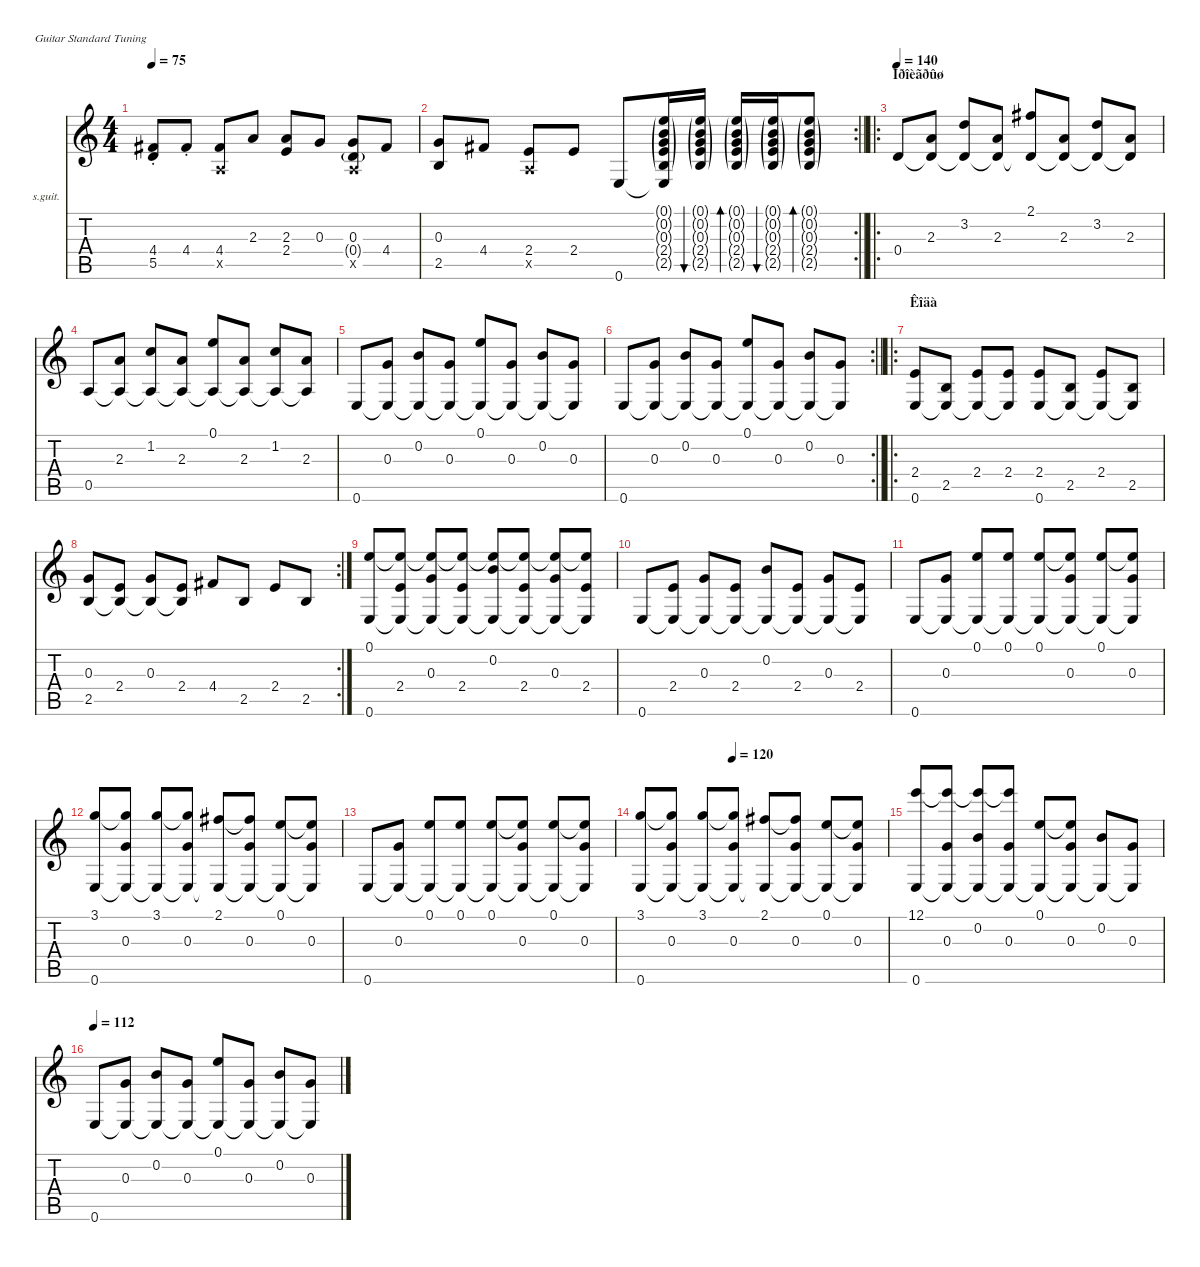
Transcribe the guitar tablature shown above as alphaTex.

\defaultSystemsLayout 4
\hideDynamics
\bracketExtendMode nobrackets
\firstSystemTrackNameOrientation horizontal
\otherSystemsTrackNameOrientation horizontal
\track ("Гитара" "s.guit.") {instrument acousticguitarsteel}
\staff {score tabs}
\tuning (E4 B3 G3 D3 A2 E2)
\ts (4 4)
\tempo 75
\clef g2
\ks c
(4.4{st acc #} 5.5{st}).8{dy f beam Up} 4.4{st acc #}.8{beam Up} (4.4{acc #} 0.5{x}).8{beam Up} 2.3.8{beam Up} (2.3 2.4).8{beam Up} 0.3.8{beam Up} (0.3 0.4{g} 0.5{x}).8{beam Up} 4.4{acc #}.8{beam Up} |
\rc 2
\barLineRight lightlight
(0.3 2.5).8{beam Up} 4.4{acc #}.8{beam Up} (2.4 0.5{x}).8{beam Up} 2.4.8{beam Up} 0.6.8{beam Up} (0.1{g} 0.2{g} 0.3{g} 2.4{g} 2.5{g} 0.6{t}).16{beam Up} (0.1{g} 0.2{g} 0.3{g} 2.4{g} 2.5{g}).16{bu 60 dy mf beam Up} (0.1{g} 0.2{g} 0.3{g} 2.4{g} 2.5{g}).16{bd 60 beam Up} (0.1{g} 0.2{g} 0.3{g} 2.4{g} 2.5{g}).16{bu 60 beam Up} (0.1{g} 0.2{g} 0.3{g} 2.4{g} 2.5{g}).8{bd 60 beam Up} |
\ro
\section ("" "Ïðîèãðûø")
\tempo 140
0.4.8{dy f beam Up} (2.3 0.4{t}).8{beam Up} (3.2 0.4{t}).8{beam Up} (2.3 0.4{t}).8{beam Up} (2.1{acc #} 0.4{t}).8{beam Up} (2.3 0.4{t}).8{beam Up} (3.2 0.4{t}).8{beam Up} (2.3 0.4{t}).8{beam Up} |
0.5.8{beam Up} (2.3 0.5{t}).8{beam Up} (1.2 0.5{t}).8{beam Up} (2.3 0.5{t}).8{beam Up} (0.1 0.5{t}).8{beam Up} (2.3 0.5{t}).8{beam Up} (1.2 0.5{t}).8{beam Up} (2.3 0.5{t}).8{beam Up} |
0.6.8{beam Up} (0.3 0.6{t}).8{beam Up} (0.2 0.6{t}).8{beam Up} (0.3 0.6{t}).8{beam Up} (0.1 0.6{t}).8{beam Up} (0.3 0.6{t}).8{beam Up} (0.2 0.6{t}).8{beam Up} (0.3 0.6{t}).8{beam Up} |
\rc 2
\barLineRight lightlight
0.6.8{beam Up} (0.3 0.6{t}).8{beam Up} (0.2 0.6{t}).8{beam Up} (0.3 0.6{t}).8{beam Up} (0.1 0.6{t}).8{beam Up} (0.3 0.6{t}).8{beam Up} (0.2 0.6{t}).8{beam Up} (0.3 0.6{t}).8{beam Up} |
\ro
\section ("" "Êîäà")
(2.4 0.6).8{beam Up} (2.5 0.6{t}).8{beam Up} (2.4 0.6{t}).8{beam Up} (2.4 0.6{t}).8{beam Up} (2.4 0.6).8{beam Up} (2.5 0.6{t}).8{beam Up} (2.4 0.6{t}).8{beam Up} (2.5 0.6{t}).8{beam Up} |
\rc 2
(0.3 2.5).8{beam Up} (2.4 2.5{t}).8{beam Up} (0.3 2.5{t}).8{beam Up} (2.4 2.5{t}).8{beam Up} 4.4{acc #}.8{beam Up} 2.5.8{beam Up} 2.4.8{beam Up} 2.5.8{beam Up} |
(0.1 0.6).8{beam Up} (0.1{t} 2.4 0.6{t}).8{beam Up} (0.1{t} 0.3 0.6{t}).8{beam Up} (0.1{t} 2.4 0.6{t}).8{beam Up} (0.1{t} 0.2 0.6{t}).8{beam Up} (0.1{t} 2.4 0.6{t}).8{beam Up} (0.1{t} 0.3 0.6{t}).8{beam Up} (0.1{t} 2.4 0.6{t}).8{beam Up} |
0.6.8{beam Up} (2.4 0.6{t}).8{beam Up} (0.3 0.6{t}).8{beam Up} (2.4 0.6{t}).8{beam Up} (0.2 0.6{t}).8{beam Up} (2.4 0.6{t}).8{beam Up} (0.3 0.6{t}).8{beam Up} (2.4 0.6{t}).8{beam Up} |
0.6.8{beam Up} (0.3 0.6{t}).8{beam Up} (0.1 0.6{t}).8{beam Up} (0.1 0.6{t}).8{beam Up} (0.1 0.6{t}).8{beam Up} (0.1{t} 0.3 0.6{t}).8{beam Up} (0.1 0.6{t}).8{beam Up} (0.1{t} 0.3 0.6{t}).8{beam Up} |
(3.1 0.6).8{beam Up} (3.1{t} 0.3 0.6{t}).8{beam Up} (3.1 0.6{t}).8{beam Up} (3.1{t} 0.3 0.6{t}).8{beam Up} (2.1{acc #} 0.6{t}).8{beam Up} (2.1{t acc #} 0.3 0.6{t}).8{beam Up} (0.1 0.6{t}).8{beam Up} (0.1{t} 0.3 0.6{t}).8{beam Up} |
0.6.8{beam Up} (0.3 0.6{t}).8{beam Up} (0.1 0.6{t}).8{beam Up} (0.1 0.6{t}).8{beam Up} (0.1 0.6{t}).8{beam Up} (0.1{t} 0.3 0.6{t}).8{beam Up} (0.1 0.6{t}).8{beam Up} (0.1{t} 0.3 0.6{t}).8{beam Up} |
\tempo (120 0.375)
(3.1 0.6).8{beam Up} (3.1{t} 0.3 0.6{t}).8{beam Up} (3.1 0.6{t}).8{beam Up} (3.1{t} 0.3 0.6{t}).8{beam Up} (2.1{acc #} 0.6{t}).8{beam Up} (2.1{t acc #} 0.3 0.6{t}).8{beam Up} (0.1 0.6{t}).8{beam Up} (0.1{t} 0.3 0.6{t}).8{beam Up} |
(12.1 0.6).8{beam Up} (12.1{t} 0.3 0.6{t}).8{beam Up} (12.1{t} 0.2 0.6{t}).8{beam Up} (12.1{t} 0.3 0.6{t}).8{beam Up} (0.1 0.6{t}).8{beam Up} (0.1{t} 0.3 0.6{t}).8{beam Up} (0.2 0.6{t}).8{beam Up} (0.3 0.6{t}).8{beam Up} |
\tempo 112
0.6.8{beam Up} (0.3 0.6{t}).8{beam Up} (0.2 0.6{t}).8{beam Up} (0.3 0.6{t}).8{beam Up} (0.1 0.6{t}).8{beam Up} (0.3 0.6{t}).8{beam Up} (0.2 0.6{t}).8{beam Up} (0.3 0.6{t}).8{beam Up}
